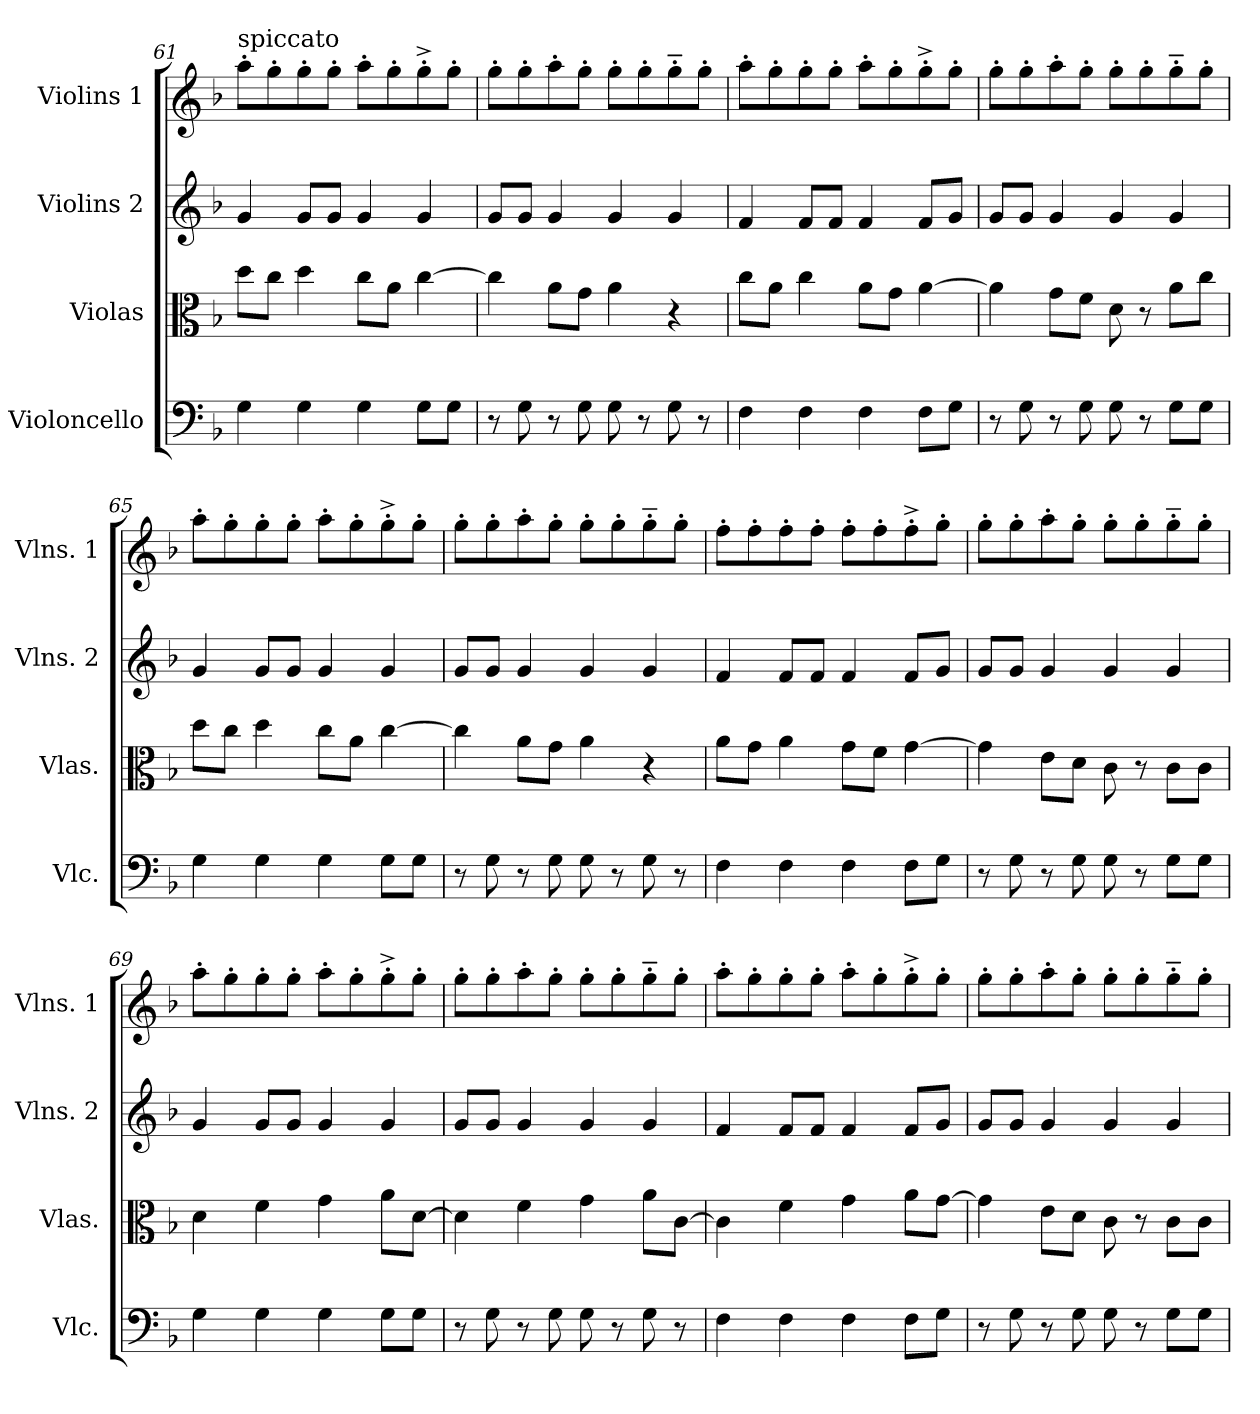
**kern	**kern	**kern	**kern
*part4	*part3	*part2	*part1
*staff4	*staff3	*staff2	*staff1
*I"Violoncello	*I"Violas	*I"Violins 2	*I"Violins 1
*I'Vlc.	*I'Vlas.	*I'Vlns. 2	*I'Vlns. 1
!!LO:LB:g=z
*clefF4	*clefC3	*clefG2	*clefG2
*k[b-]	*k[b-]	*k[b-]	*k[b-]
*F:	*F:	*F:	*F:
=61	=61	=61	=61
!	!	!	!LO:TX:a:t=spiccato
4G\	8dd\L	4g/	8aa'\L
.	8cc\J	.	8gg'\
4G\	4dd\	8g/L	8gg'\
.	.	8g/J	8gg'\J
4G\	8cc\L	4g/	8aa'\L
.	8a\J	.	8gg'\
8G\L	[4cc\	4g/	8gg^'\
8G\J	.	.	8gg'\J
=62	=62	=62	=62
8r	4cc\]	8g/L	8gg'\L
8G\	.	8g/J	8gg'\
8r	8a\L	4g/	8aa'\
8G\	8g\J	.	8gg'\J
8G\	4a\	4g/	8gg'\L
8r	.	.	8gg'\
8G\	4r	4g/	8gg~'\
8r	.	.	8gg'\J
=63	=63	=63	=63
4F\	8cc\L	4f/	8aa'\L
.	8a\J	.	8gg'\
4F\	4cc\	8f/L	8gg'\
.	.	8f/J	8gg'\J
4F\	8a\L	4f/	8aa'\L
.	8g\J	.	8gg'\
8F\L	[4a\	8f/L	8gg^'\
8G\J	.	8g/J	8gg'\J
=64	=64	=64	=64
8r	4a\]	8g/L	8gg'\L
8G\	.	8g/J	8gg'\
8r	8g\L	4g/	8aa'\
8G\	8f\J	.	8gg'\J
8G\	8d\	4g/	8gg'\L
8r	8r	.	8gg'\
8G\L	8a\L	4g/	8gg~'\
8G\J	8cc\J	.	8gg'\J
!!LO:LB:g=z
=65	=65	=65	=65
4G\	8dd\L	4g/	8aa'\L
.	8cc\J	.	8gg'\
4G\	4dd\	8g/L	8gg'\
.	.	8g/J	8gg'\J
4G\	8cc\L	4g/	8aa'\L
.	8a\J	.	8gg'\
8G\L	[4cc\	4g/	8gg^'\
8G\J	.	.	8gg'\J
=66	=66	=66	=66
8r	4cc\]	8g/L	8gg'\L
8G\	.	8g/J	8gg'\
8r	8a\L	4g/	8aa'\
8G\	8g\J	.	8gg'\J
8G\	4a\	4g/	8gg'\L
8r	.	.	8gg'\
8G\	4r	4g/	8gg~'\
8r	.	.	8gg'\J
=67	=67	=67	=67
4F\	8a\L	4f/	8ff'\L
.	8g\J	.	8ff'\
4F\	4a\	8f/L	8ff'\
.	.	8f/J	8ff'\J
4F\	8g\L	4f/	8ff'\L
.	8f\J	.	8ff'\
8F\L	[4g\	8f/L	8ff^'\
8G\J	.	8g/J	8gg'\J
=68	=68	=68	=68
8r	4g\]	8g/L	8gg'\L
8G\	.	8g/J	8gg'\
8r	8e\L	4g/	8aa'\
8G\	8d\J	.	8gg'\J
8G\	8c\	4g/	8gg'\L
8r	8r	.	8gg'\
8G\L	8c\L	4g/	8gg~'\
8G\J	8c\J	.	8gg'\J
!!LO:PB:g=z
=69	=69	=69	=69
4G\	4d\	4g/	8aa'\L
.	.	.	8gg'\
4G\	4f\	8g/L	8gg'\
.	.	8g/J	8gg'\J
4G\	4g\	4g/	8aa'\L
.	.	.	8gg'\
8G\L	8a\L	4g/	8gg^'\
8G\J	[8d\J	.	8gg'\J
=70	=70	=70	=70
8r	4d\]	8g/L	8gg'\L
8G\	.	8g/J	8gg'\
8r	4f\	4g/	8aa'\
8G\	.	.	8gg'\J
8G\	4g\	4g/	8gg'\L
8r	.	.	8gg'\
8G\	8a\L	4g/	8gg~'\
8r	[8c\J	.	8gg'\J
=71	=71	=71	=71
4F\	4c\]	4f/	8aa'\L
.	.	.	8gg'\
4F\	4f\	8f/L	8gg'\
.	.	8f/J	8gg'\J
4F\	4g\	4f/	8aa'\L
.	.	.	8gg'\
8F\L	8a\L	8f/L	8gg^'\
8G\J	[8g\J	8g/J	8gg'\J
=72	=72	=72	=72
8r	4g\]	8g/L	8gg'\L
8G\	.	8g/J	8gg'\
8r	8e\L	4g/	8aa'\
8G\	8d\J	.	8gg'\J
8G\	8c\	4g/	8gg'\L
8r	8r	.	8gg'\
8G\L	8c\L	4g/	8gg~'\
8G\J	8c\J	.	8gg'\J
=	=	=	=
*-	*-	*-	*-
